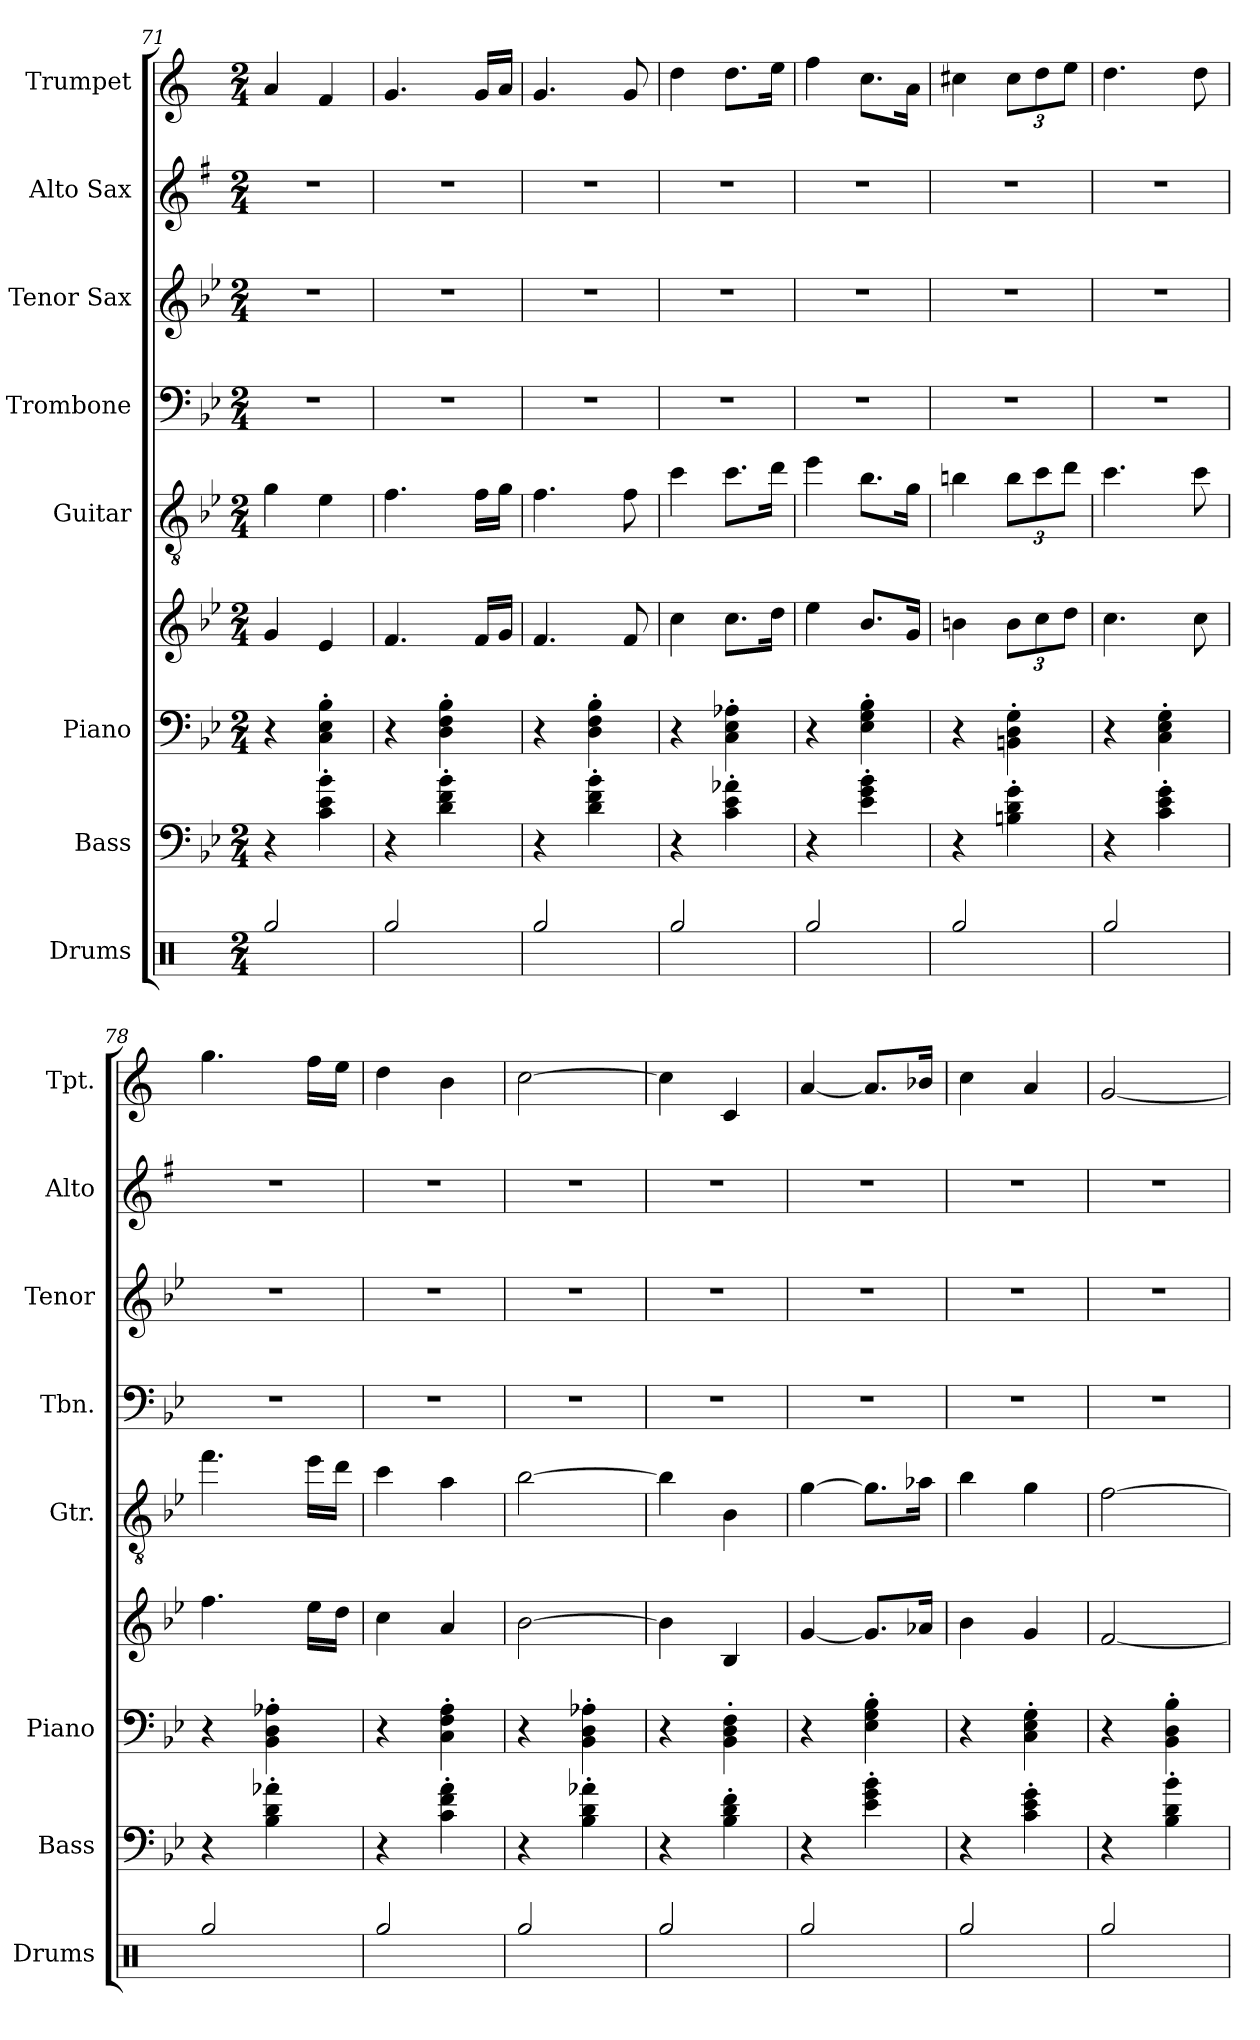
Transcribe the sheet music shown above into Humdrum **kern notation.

**kern	**kern	**kern	**kern	**kern	**kern	**kern	**kern	**kern
*part8	*part7	*part6	*part6	*part5	*part4	*part3	*part2	*part1
*staff9	*staff8	*staff7	*staff6	*staff5	*staff4	*staff3	*staff2	*staff1
*I"Drums	*I"Bass	*I"Piano	*	*I"Guitar	*I"Trombone	*I"Tenor Sax	*I"Alto Sax	*I"Trumpet
*I'Drums	*I'Bass	*I'Piano	*	*I'Gtr.	*I'Tbn.	*I'Tenor	*I'Alto	*I'Tpt.
*clefX	*clefF4	*clefF4	*clefG2	*clefGv2	*clefF4	*clefG2	*clefG2	*clefG2
*	*ITrd7c12	*	*	*	*	*ITrd8c14	*ITrd5c9	*ITrd1c2
*k[]	*k[b-e-]	*k[b-e-]	*k[b-e-]	*k[b-e-]	*k[b-e-]	*k[b-e-]	*k[b-e-]	*k[b-e-]
*M2/4	*M2/4	*M2/4	*M2/4	*M2/4	*M2/4	*M2/4	*M2/4	*M2/4
=71	=71	=71	=71	=71	=71	=71	=71	=71
2Rgg/	4r	4r	4g/	4g\	2r	2r	2r	4g/
.	4C\' 4E-\' 4B-\'	4C\' 4E-\' 4B-\'	4e-/	4e-\	.	.	.	4e-/
=72	=72	=72	=72	=72	=72	=72	=72	=72
2Rgg/	4r	4r	4.f/	4.f\	2r	2r	2r	4.f/
.	4D\' 4F\' 4B-\'	4D\' 4F\' 4B-\'	.	.	.	.	.	.
.	.	.	16f/LL	16f\LL	.	.	.	16f/LL
.	.	.	16g/JJ	16g\JJ	.	.	.	16g/JJ
=73	=73	=73	=73	=73	=73	=73	=73	=73
2Rgg/	4r	4r	4.f/	4.f\	2r	2r	2r	4.f/
.	4D\' 4F\' 4B-\'	4D\' 4F\' 4B-\'	.	.	.	.	.	.
.	.	.	8f/	8f\	.	.	.	8f/
=74	=74	=74	=74	=74	=74	=74	=74	=74
2Rgg/	4r	4r	4cc\	4cc\	2r	2r	2r	4cc\
.	4C\' 4E-\' 4A-X\'	4C\' 4E-\' 4A-X\'	8.cc\L	8.cc\L	.	.	.	8.cc\L
.	.	.	16dd\Jk	16dd\Jk	.	.	.	16dd\Jk
=75	=75	=75	=75	=75	=75	=75	=75	=75
2Rgg/	4r	4r	4ee-\	4ee-\	2r	2r	2r	4ee-\
.	4E-\' 4G\' 4B-\'	4E-\' 4G\' 4B-\'	8.b-/L	8.b-\L	.	.	.	8.b-\L
.	.	.	16g/Jk	16g\Jk	.	.	.	16g\Jk
!!LO:PB:g=z
=76	=76	=76	=76	=76	=76	=76	=76	=76
2Rgg/	4r	4r	4bn\	4bn\	2r	2r	2r	4bn\
*	*	*	*Xbrackettup	*Xbrackettup	*	*	*	*Xbrackettup
.	4BBn\' 4D\' 4G\'	4BBn\' 4D\' 4G\'	12b\L	12b\L	.	.	.	12b\L
.	.	.	12cc\	12cc\	.	.	.	12cc\
.	.	.	12dd\J	12dd\J	.	.	.	12dd\J
=77	=77	=77	=77	=77	=77	=77	=77	=77
2Rgg/	4r	4r	4.cc\	4.cc\	2r	2r	2r	4.cc\
.	4C\' 4E-\' 4G\'	4C\' 4E-\' 4G\'	.	.	.	.	.	.
.	.	.	8cc\	8cc\	.	.	.	8cc\
=78	=78	=78	=78	=78	=78	=78	=78	=78
2Rgg/	4r	4r	4.ff\	4.ff\	2r	2r	2r	4.ff\
.	4BB-\' 4D\' 4A-X\'	4BB-\' 4D\' 4A-X\'	.	.	.	.	.	.
.	.	.	16ee-\LL	16ee-\LL	.	.	.	16ee-\LL
.	.	.	16dd\JJ	16dd\JJ	.	.	.	16dd\JJ
=79	=79	=79	=79	=79	=79	=79	=79	=79
2Rgg/	4r	4r	4cc\	4cc\	2r	2r	2r	4cc\
.	4C\' 4F\' 4A\'	4C\' 4F\' 4A\'	4a/	4a\	.	.	.	4a\
=80	=80	=80	=80	=80	=80	=80	=80	=80
2Rgg/	4r	4r	[2b-\	[2b-\	2r	2r	2r	[2b-\
.	4BB-\' 4D\' 4A-X\'	4BB-\' 4D\' 4A-X\'	.	.	.	.	.	.
=81	=81	=81	=81	=81	=81	=81	=81	=81
2Rgg/	4r	4r	4b-\]	4b-\]	2r	2r	2r	4b-\]
.	4BB-\' 4D\' 4F\'	4BB-\' 4D\' 4F\'	4B-/	4B-\	.	.	.	4B-/
=82	=82	=82	=82	=82	=82	=82	=82	=82
2Rgg/	4r	4r	[4g/	[4g\	2r	2r	2r	[4g/
.	4E-\' 4G\' 4B-\'	4E-\' 4G\' 4B-\'	8.g/L]	8.g\L]	.	.	.	8.g/L]
.	.	.	16a-X/Jk	16a-X\Jk	.	.	.	16a-X/Jk
=83	=83	=83	=83	=83	=83	=83	=83	=83
2Rgg/	4r	4r	4b-\	4b-\	2r	2r	2r	4b-\
.	4C\' 4E-\' 4G\'	4C\' 4E-\' 4G\'	4g/	4g\	.	.	.	4g/
=84	=84	=84	=84	=84	=84	=84	=84	=84
2Rgg/	4r	4r	[2f/	[2f\	2r	2r	2r	[2f/
.	4BB-\' 4D\' 4B-\'	4BB-\' 4D\' 4B-\'	.	.	.	.	.	.
=	=	=	=	=	=	=	=	=
*-	*-	*-	*-	*-	*-	*-	*-	*-
